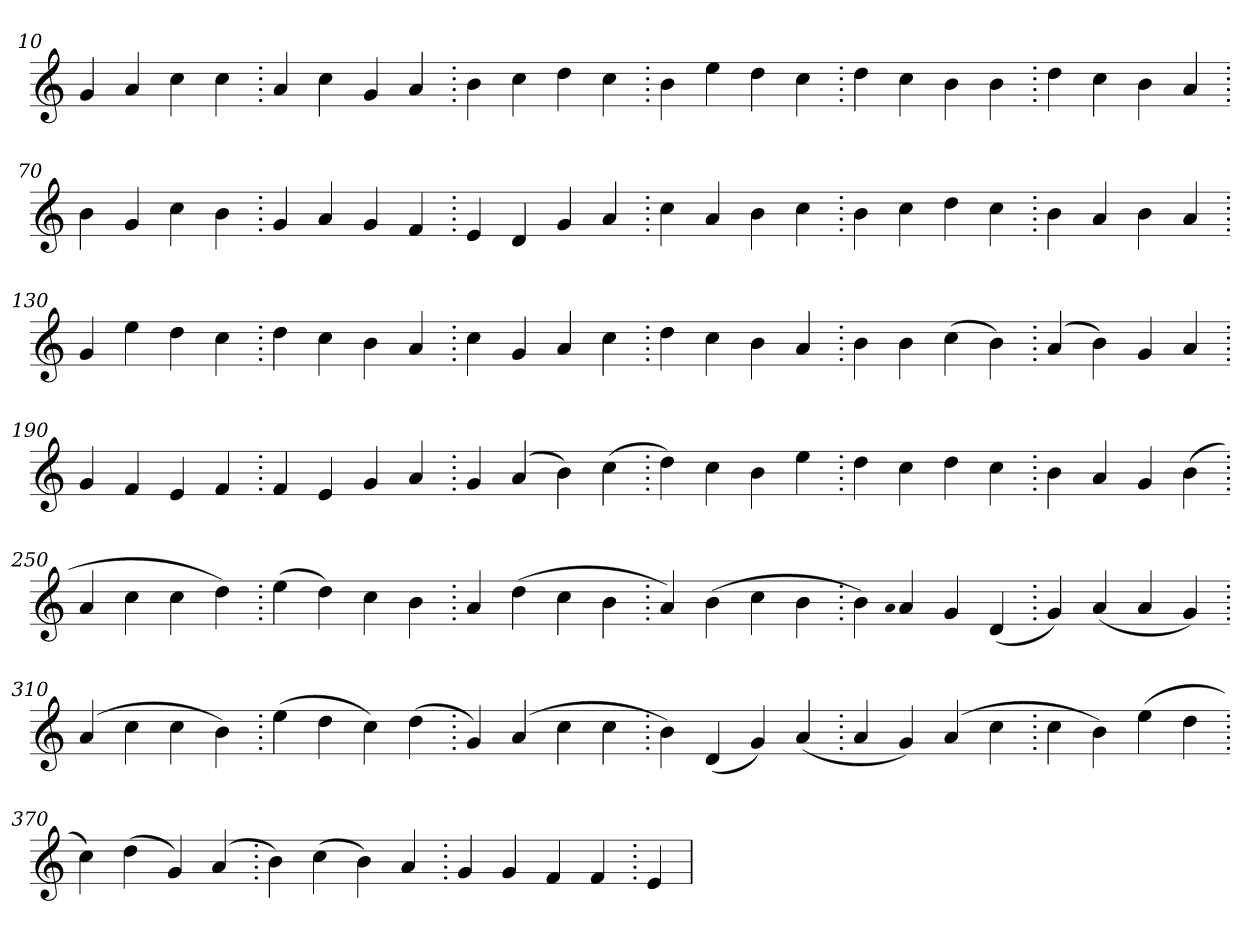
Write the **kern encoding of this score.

**kern
*part1
*staff1
*clefG2
=10.
4g
4a
4cc
4cc
=20.
4a
4cc
4g
4a
=30.
4b
4cc
4dd
4cc
=40.
4b
4ee
4dd
4cc
=50.
4dd
4cc
4b
4b
=60.
4dd
4cc
4b
4a
=70.
4b
4g
4cc
4b
=80.
4g
4a
4g
4f
=90.
4e
4d
4g
4a
=100.
4cc
4a
4b
4cc
=110.
4b
4cc
4dd
4cc
=120.
4b
4a
4b
4a
=130.
4g
4ee
4dd
4cc
=140.
4dd
4cc
4b
4a
=150.
4cc
4g
4a
4cc
=160.
4dd
4cc
4b
4a
=170.
4b
4b
(>4cc
4b)
=180.
(>4a
4b)
4g
4a
=190.
4g
4f
4e
4f
=200.
4f
4e
4g
4a
=210.
4g
(>4a
4b)
(>4cc
=220.
4dd)
4cc
4b
4ee
=230.
4dd
4cc
4dd
4cc
=240.
4b
4a
4g
(>4b
=250.
4a
4cc
4cc
4dd)
=260.
(>4ee
4dd)
4cc
4b
=270.
4a
(>4dd
4cc
4b
=280.
4a)
(>4b
4cc
4b
=290.
4b)
qqa
4a
4g
(>4d
=300.
4g)
(>4a
4a
4g)
=310.
(>4a
4cc
4cc
4b)
=320.
(>4ee
4dd
4cc)
(>4dd
=330.
4g)
(>4a
4cc
4cc
=340.
4b)
(>4d
4g)
(>4a
=350.
4a
4g)
(>4a
4cc
=360.
4cc
4b)
(>4ee
4dd
=370.
4cc)
(>4dd
4g)
(>4a
=380.
4b)
(>4cc
4b)
4a
=390.
4g
4g
4f
4f
=400.
4e
=
*-
